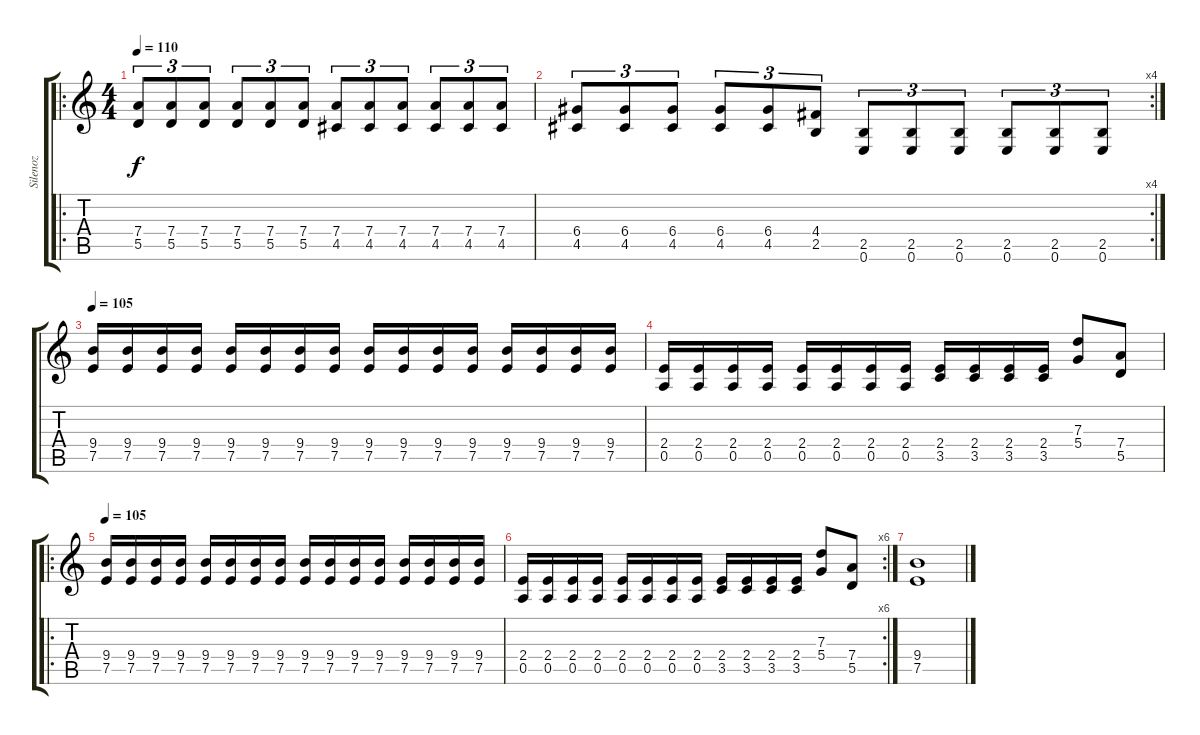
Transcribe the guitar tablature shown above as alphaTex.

\track ("Silenoz" "Silenoz") {instrument distortionguitar}
\staff {score tabs}
\tuning (E4 B3 G3 D3 A2 E2) {hide}
\ro
\ts (4 4)
\tempo 110
\clef g2
\ks c
(7.4 5.5).8{tu (3 2) dy f} (7.4 5.5).8{tu (3 2)} (7.4 5.5).8{tu (3 2)} (7.4 5.5).8{tu (3 2)} (7.4 5.5).8{tu (3 2)} (7.4 5.5).8{tu (3 2)} (7.4 4.5).8{tu (3 2)} (7.4 4.5).8{tu (3 2)} (7.4 4.5).8{tu (3 2)} (7.4 4.5).8{tu (3 2)} (7.4 4.5).8{tu (3 2)} (7.4 4.5).8{tu (3 2)} |
\rc 4
(6.4 4.5).8{tu (3 2)} (6.4 4.5).8{tu (3 2)} (6.4 4.5).8{tu (3 2)} (6.4 4.5).8{tu (3 2)} (6.4 4.5).8{tu (3 2)} (4.4 2.5).8{tu (3 2)} (2.5 0.6).8{tu (3 2)} (2.5 0.6).8{tu (3 2)} (2.5 0.6).8{tu (3 2)} (2.5 0.6).8{tu (3 2)} (2.5 0.6).8{tu (3 2)} (2.5 0.6).8{tu (3 2)} |
\tempo 105
(9.4 7.5).16 (9.4 7.5).16 (9.4 7.5).16 (9.4 7.5).16 (9.4 7.5).16 (9.4 7.5).16 (9.4 7.5).16 (9.4 7.5).16 (9.4 7.5).16 (9.4 7.5).16 (9.4 7.5).16 (9.4 7.5).16 (9.4 7.5).16 (9.4 7.5).16 (9.4 7.5).16 (9.4 7.5).16 |
(2.4 0.5).16 (2.4 0.5).16 (2.4 0.5).16 (2.4 0.5).16 (2.4 0.5).16 (2.4 0.5).16 (2.4 0.5).16 (2.4 0.5).16 (2.4 3.5).16 (2.4 3.5).16 (2.4 3.5).16 (2.4 3.5).16 (7.3 5.4).8 (7.4 5.5).8 |
\ro
\tempo 90
\tempo 105
(9.4 7.5).16 (9.4 7.5).16 (9.4 7.5).16 (9.4 7.5).16 (9.4 7.5).16 (9.4 7.5).16 (9.4 7.5).16 (9.4 7.5).16 (9.4 7.5).16 (9.4 7.5).16 (9.4 7.5).16 (9.4 7.5).16 (9.4 7.5).16 (9.4 7.5).16 (9.4 7.5).16 (9.4 7.5).16 |
\rc 6
(2.4 0.5).16 (2.4 0.5).16 (2.4 0.5).16 (2.4 0.5).16 (2.4 0.5).16 (2.4 0.5).16 (2.4 0.5).16 (2.4 0.5).16 (2.4 3.5).16 (2.4 3.5).16 (2.4 3.5).16 (2.4 3.5).16 (7.3 5.4).8 (7.4 5.5).8 |
(9.4 7.5).1
